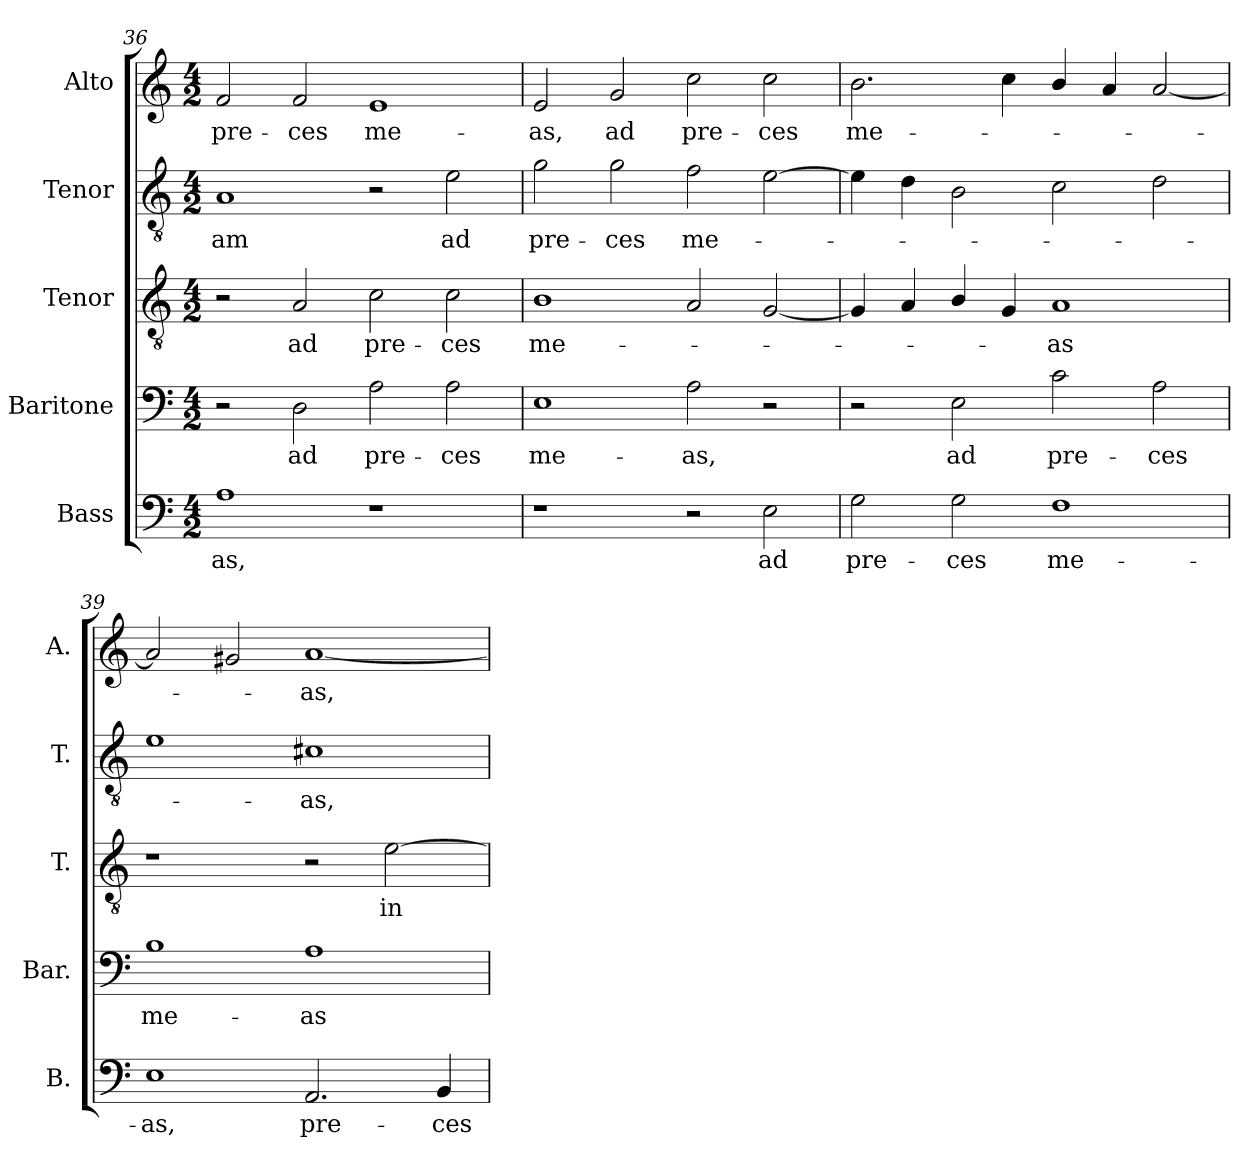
**kern	**text	**kern	**text	**kern	**text	**kern	**text	**kern	**text
*part5	*part5	*part4	*part4	*part3	*part3	*part2	*part2	*part1	*part1
*staff5	*staff5	*staff4	*staff4	*staff3	*staff3	*staff2	*staff2	*staff1	*staff1
*I"Bass	*	*I"Baritone	*	*I"Tenor	*	*I"Tenor	*	*I"Alto	*
*I'B.	*	*I'Bar.	*	*I'T.	*	*I'T.	*	*I'A.	*
*clefF4	*	*clefF4	*	*clefGv2	*	*clefGv2	*	*clefG2	*
*	*	*	*	*ITrd7c12	*	*ITrd7c12	*	*	*
*k[]	*	*k[]	*	*k[]	*	*k[]	*	*k[]	*
*C:	*	*C:	*	*C:	*	*C:	*	*C:	*
*M4/2	*	*M4/2	*	*M4/2	*	*M4/2	*	*M4/2	*
=36	=36	=36	=36	=36	=36	=36	=36	=36	=36
!	!LO:LY:b:color=#000000	!	!	!	!	!	!	!	!
!	!	!	!	!	!	!	!LO:LY:b:color=#000000	!	!
!	!	!	!	!	!	!	!	!	!LO:LY:b:color=#000000
1Ai	-as,	2r	.	2r	.	1AAi	-am	2fi/	pre-
!	!	!	!LO:LY:b:color=#000000	!	!	!	!	!	!
!	!	!	!	!	!LO:LY:b:color=#000000	!	!	!	!
!	!	!	!	!	!	!	!	!	!LO:LY:b:color=#000000
.	.	2Di\	ad	2AAi/	ad	.	.	2fi/	-ces
!	!	!	!LO:LY:b:color=#000000	!	!	!	!	!	!
!	!	!	!	!	!LO:LY:b:color=#000000	!	!	!	!
!	!	!	!	!	!	!	!	!	!LO:LY:b:color=#000000
1r	.	2Ai\	pre-	2Ci\	pre-	2r	.	1ei	me-
!	!	!	!LO:LY:b:color=#000000	!	!	!	!	!	!
!	!	!	!	!	!LO:LY:b:color=#000000	!	!	!	!
!	!	!	!	!	!	!	!LO:LY:b:color=#000000	!	!
.	.	2Ai\	-ces	2Ci\	-ces	2Ei\	ad	.	.
=37	=37	=37	=37	=37	=37	=37	=37	=37	=37
!	!	!	!LO:LY:b:color=#000000	!	!	!	!	!	!
!	!	!	!	!	!LO:LY:b:color=#000000	!	!	!	!
!	!	!	!	!	!	!	!LO:LY:b:color=#000000	!	!
!	!	!	!	!	!	!	!	!	!LO:LY:b:color=#000000
1r	.	1Ei	me-	1BBi	me-	2Gi\	pre-	2ei/	-as,
!	!	!	!	!	!	!	!LO:LY:b:color=#000000	!	!
!	!	!	!	!	!	!	!	!	!LO:LY:b:color=#000000
.	.	.	.	.	.	2Gi\	-ces	2gi/	ad
!	!	!	!LO:LY:b:color=#000000	!	!	!	!	!	!
!	!	!	!	!	!	!	!LO:LY:b:color=#000000	!	!
!	!	!	!	!	!	!	!	!	!LO:LY:b:color=#000000
2r	.	2Ai\	-as,	2AAi/	.	2Fi\	me-	2cci\	pre-
!	!LO:LY:b:color=#000000	!	!	!	!	!	!	!	!
!	!	!	!	!	!	!	!	!	!LO:LY:b:color=#000000
2Ei\	ad	2r	.	[2GGi/	.	[2Ei\	.	2cci\	-ces
=38	=38	=38	=38	=38	=38	=38	=38	=38	=38
!	!LO:LY:b:color=#000000	!	!	!	!	!	!	!	!
!	!	!	!	!	!	!	!	!	!LO:LY:b:color=#000000
2Gi\	pre-	2r	.	4GGi/]	.	4Ei\]	.	2.bi\	me-
.	.	.	.	4AAi/	.	4Di\	.	.	.
!	!LO:LY:b:color=#000000	!	!	!	!	!	!	!	!
!	!	!	!LO:LY:b:color=#000000	!	!	!	!	!	!
2Gi\	-ces	2Ei\	ad	4BBi/	.	2BBi\	.	.	.
.	.	.	.	4GGi/	.	.	.	4cci\	.
!	!LO:LY:b:color=#000000	!	!	!	!	!	!	!	!
!	!	!	!LO:LY:b:color=#000000	!	!	!	!	!	!
!	!	!	!	!	!LO:LY:b:color=#000000	!	!	!	!
1Fi	me-	2ci\	pre-	1AAi	-as	2Ci\	.	4bi/	.
.	.	.	.	.	.	.	.	4ai/	.
!	!	!	!LO:LY:b:color=#000000	!	!	!	!	!	!
.	.	2Ai\	-ces	.	.	2Di\	.	[2ai/	.
=39	=39	=39	=39	=39	=39	=39	=39	=39	=39
!	!LO:LY:b:color=#000000	!	!	!	!	!	!	!	!
!	!	!	!LO:LY:b:color=#000000	!	!	!	!	!	!
1Ei	-as,	1Bi	me-	1r	.	1Ei	.	2ai/]	.
.	.	.	.	.	.	.	.	2g#Xi/	.
!	!LO:LY:b:color=#000000	!	!	!	!	!	!	!	!
!	!	!	!LO:LY:b:color=#000000	!	!	!	!	!	!
!	!	!	!	!	!	!	!LO:LY:b:color=#000000	!	!
!	!	!	!	!	!	!	!	!	!LO:LY:b:color=#000000
2.AAi/	pre-	1Ai	-as	2r	.	1C#Xi	-as,	[1ai	-as,
!	!	!	!	!	!LO:LY:b:color=#000000	!	!	!	!
.	.	.	.	[2Ei\	in	.	.	.	.
!	!LO:LY:b:color=#000000	!	!	!	!	!	!	!	!
4BBi/	-ces	.	.	.	.	.	.	.	.
=	=	=	=	=	=	=	=	=	=
*-	*-	*-	*-	*-	*-	*-	*-	*-	*-
